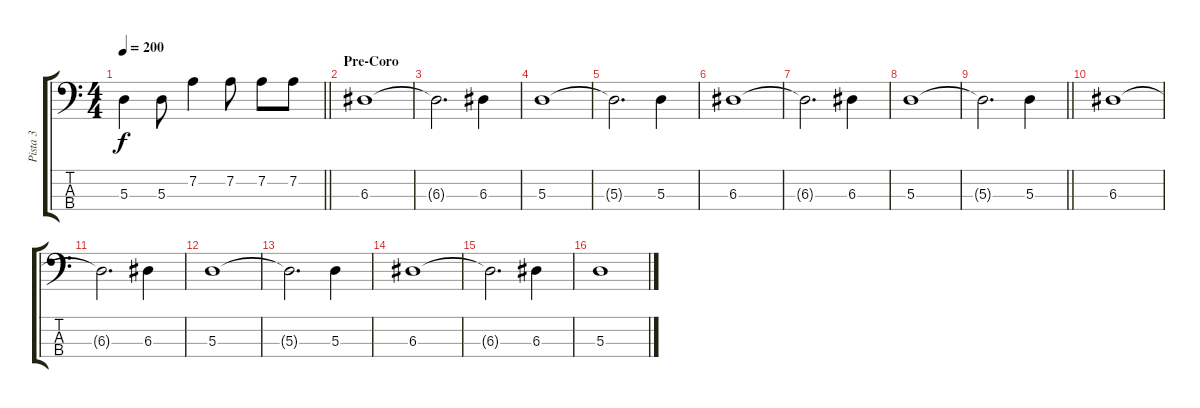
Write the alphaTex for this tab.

\track ("Pista 3" "Pista 3") {instrument electricbasspick}
\staff {score tabs}
\tuning (G2 D2 A1 E1) {hide}
\ts (4 4)
\tempo 200
\clef f4
\barLineRight lightlight
\ks c
5.3.4{dy f} 5.3.8 7.2.4 7.2.8 7.2.8 7.2.8 |
\section ("" "Pre-Coro")
6.3.1 |
6.3{t}.2{d} 6.3.4 |
5.3.1 |
5.3{t}.2{d} 5.3.4 |
6.3.1 |
6.3{t}.2{d} 6.3.4 |
5.3.1 |
\barLineRight lightlight
5.3{t}.2{d} 5.3.4 |
\section ("" "")
6.3.1 |
6.3{t}.2{d} 6.3.4 |
5.3.1 |
5.3{t}.2{d} 5.3.4 |
6.3.1 |
6.3{t}.2{d} 6.3.4 |
5.3.1
